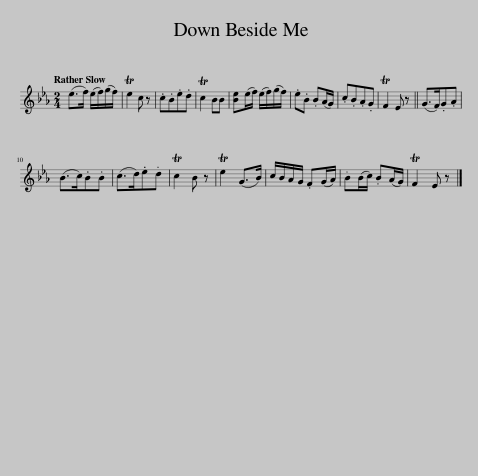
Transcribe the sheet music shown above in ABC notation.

X:1
L:1/8
Q:1/4=120
M:2/4
I:linebreak $
K:Eb
V:1 treble
V:1
 (e>f) (e/f/)(g/f/) | Te2 c z | .c.B.e.d | Tc2 BB | [Be](e/f/) (e/f/)(g/f/) | %5
 .e.B .B(A/G/) | .c.B.A.G | TF2 E z || (G>F).G.A |$ (B>c).B.B | %10
 (c>d).e.d | Tc2 B z | Te2 (G>B) | c/B/A/G/ .F(G/A/) | .B(B/c/) .B(A/G/) | %15
 TF2 E z |] %16
